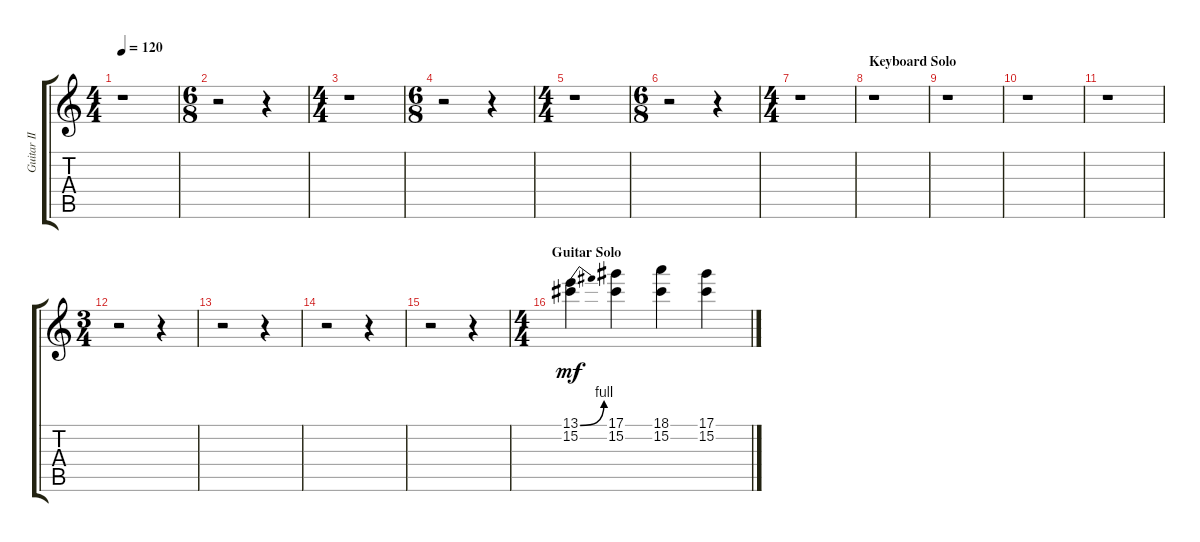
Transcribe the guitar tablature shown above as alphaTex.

\track ("Guitar II (Solos)" "Guitar II ") {instrument overdrivenguitar}
\staff {score tabs}
\tuning (Eb4 Bb3 Gb3 Db3 Ab2 Eb2) {hide}
\ts (4 4)
\tempo 120
\clef g2
\ks c
r.1{dy mf} |
\ts (6 8)
r.2 r.4 |
\ts (4 4)
r.1 |
\ts (6 8)
r.2 r.4 |
\ts (4 4)
r.1 |
\ts (6 8)
r.2 r.4 |
\ts (4 4)
r.1 |
\section ("" "Keyboard Solo")
r.1 |
r.1 |
r.1 |
r.1 |
\ts (3 4)
r.2 r.4 |
r.2 r.4 |
r.2 r.4 |
r.2 r.4 |
\ts (4 4)
\section ("" "Guitar Solo")
(13.1{be (bend 0 0 60 4)} 15.2).4 (17.1 15.2).4 (18.1 15.2).4 (17.1 15.2).4
